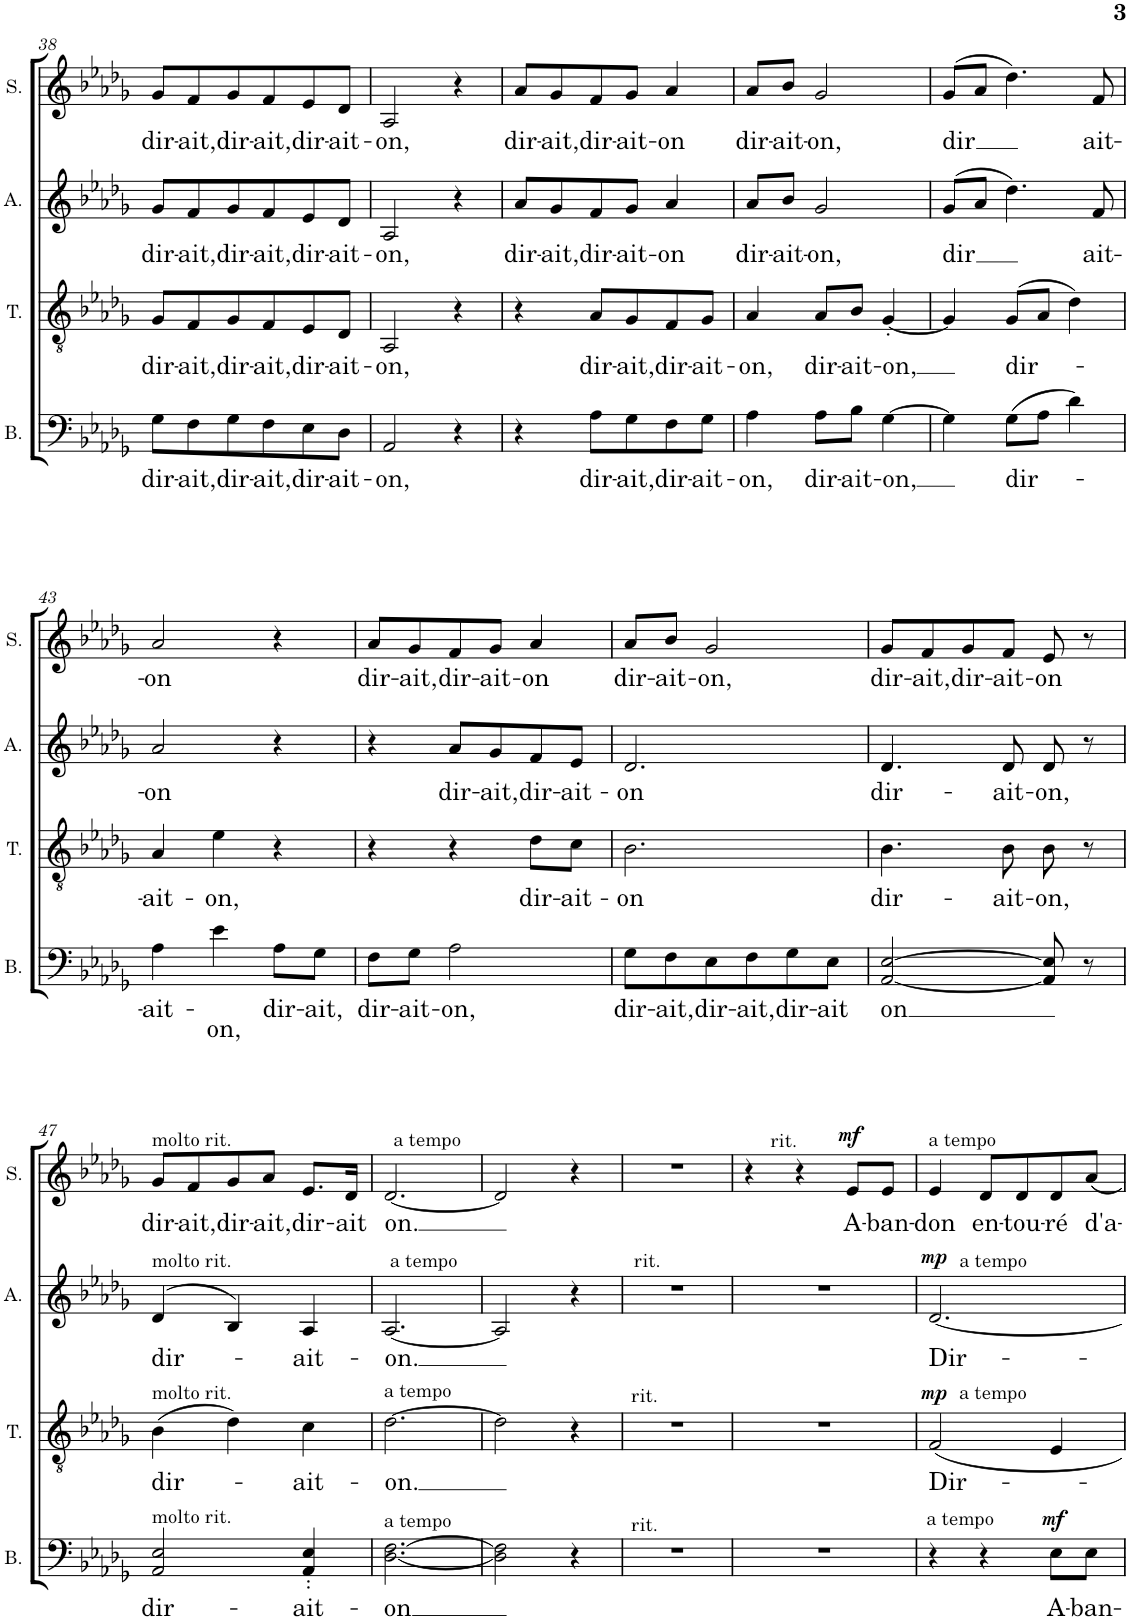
**kern	**text	**dynam	**kern	**text	**dynam	**kern	**text	**dynam	**kern	**text	**dynam
*part4	*part4	*part4	*part3	*part3	*part3	*part2	*part2	*part2	*part1	*part1	*part1
*staff4	*staff4	*staff4	*staff3	*staff3	*staff3	*staff2	*staff2	*staff2	*staff1	*staff1	*staff1
*I"Bass	*	*	*I"Tenor	*	*	*I"Alto	*	*	*I"Soprano	*	*
*I'B.	*	*	*I'T.	*	*	*I'A.	*	*	*I'S.	*	*
!!LO:PB:g=z
*clefF4	*	*	*clefGv2	*	*	*clefG2	*	*	*clefG2	*	*
*k[b-e-a-d-g-]	*	*	*k[b-e-a-d-g-]	*	*	*k[b-e-a-d-g-]	*	*	*k[b-e-a-d-g-]	*	*
*M3/4	*	*	*M3/4	*	*	*M3/4	*	*	*M3/4	*	*
=38	=38	=38	=38	=38	=38	=38	=38	=38	=38	=38	=38
!	!LO:LY:b	!	!	!LO:LY:b	!	!	!LO:LY:b	!	!	!LO:LY:b	!
8G-\L	dir-	.	8G-/L	dir-	.	8g-/L	dir-	.	8g-/L	dir-	.
!	!LO:LY:b	!	!	!LO:LY:b	!	!	!LO:LY:b	!	!	!LO:LY:b	!
8F\	-ait,	.	8F/	-ait,	.	8f/	-ait,	.	8f/	-ait,	.
!	!LO:LY:b	!	!	!LO:LY:b	!	!	!LO:LY:b	!	!	!LO:LY:b	!
8G-\	dir-	.	8G-/	dir-	.	8g-/	dir-	.	8g-/	dir-	.
!	!LO:LY:b	!	!	!LO:LY:b	!	!	!LO:LY:b	!	!	!LO:LY:b	!
8F\	-ait,	.	8F/	-ait,	.	8f/	-ait,	.	8f/	-ait,	.
!	!LO:LY:b	!	!	!LO:LY:b	!	!	!LO:LY:b	!	!	!LO:LY:b	!
8E-\	dir-	.	8E-/	dir-	.	8e-/	dir-	.	8e-/	dir-	.
!	!LO:LY:b	!	!	!LO:LY:b	!	!	!LO:LY:b	!	!	!LO:LY:b	!
8D-\J	-ait-	.	8D-/J	-ait-	.	8d-/J	-ait-	.	8d-/J	-ait-	.
=39	=39	=39	=39	=39	=39	=39	=39	=39	=39	=39	=39
!	!LO:LY:b	!	!	!LO:LY:b	!	!	!LO:LY:b	!	!	!LO:LY:b	!
2AA-/	-on,	.	2AA-/	-on,	.	2A-/	-on,	.	2A-/	-on,	.
4r	.	.	4r	.	.	4r	.	.	4r	.	.
=40	=40	=40	=40	=40	=40	=40	=40	=40	=40	=40	=40
!	!	!	!	!	!	!	!LO:LY:b	!	!	!LO:LY:b	!
4r	.	.	4r	.	.	8a-/L	dir-	.	8a-/L	dir-	.
!	!	!	!	!	!	!	!LO:LY:b	!	!	!LO:LY:b	!
.	.	.	.	.	.	8g-/	-ait,	.	8g-/	-ait,	.
!	!LO:LY:b	!	!	!LO:LY:b	!	!	!LO:LY:b	!	!	!LO:LY:b	!
8A-\L	dir-	.	8A-/L	dir-	.	8f/	dir-	.	8f/	dir-	.
!	!LO:LY:b	!	!	!LO:LY:b	!	!	!LO:LY:b	!	!	!LO:LY:b	!
8G-\	-ait,	.	8G-/	-ait,	.	8g-/J	-ait-	.	8g-/J	-ait-	.
!	!LO:LY:b	!	!	!LO:LY:b	!	!	!LO:LY:b	!	!	!LO:LY:b	!
8F\	dir-	.	8F/	dir-	.	4a-/	-on	.	4a-/	-on	.
!	!LO:LY:b	!	!	!LO:LY:b	!	!	!	!	!	!	!
8G-\J	-ait-	.	8G-/J	-ait-	.	.	.	.	.	.	.
=41	=41	=41	=41	=41	=41	=41	=41	=41	=41	=41	=41
!	!LO:LY:b	!	!	!LO:LY:b	!	!	!LO:LY:b	!	!	!LO:LY:b	!
4A-\	-on,	.	4A-/	-on,	.	8a-/L	dir-	.	8a-/L	dir-	.
!	!	!	!	!	!	!	!LO:LY:b	!	!	!LO:LY:b	!
.	.	.	.	.	.	8b-/J	-ait-	.	8b-/J	-ait-	.
!	!LO:LY:b	!	!	!LO:LY:b	!	!	!LO:LY:b	!	!	!LO:LY:b	!
8A-\L	dir-	.	8A-/L	dir-	.	2g-/	-on,	.	2g-/	-on,	.
!	!LO:LY:b	!	!	!LO:LY:b	!	!	!	!	!	!	!
8B-\J	-ait-	.	8B-/J	-ait-	.	.	.	.	.	.	.
!	!LO:LY:b	!	!	!LO:LY:b	!	!	!	!	!	!	!
[4G-\	-on,	.	[4G-'/	-on,	.	.	.	.	.	.	.
=42	=42	=42	=42	=42	=42	=42	=42	=42	=42	=42	=42
!	!	!	!	!	!	!	!LO:LY:b	!	!	!LO:LY:b	!
4G-\]	.	.	4G-/]	.	.	(8g-/L	dir	.	(8g-/L	dir	.
.	.	.	.	.	.	8a-/J	.	.	8a-/J	.	.
!	!LO:LY:b	!	!	!LO:LY:b	!	!	!	!	!	!	!
(8G-\L	dir-	.	(8G-/L	dir-	.	4.dd-\)	.	.	4.dd-\)	.	.
8A-\J	.	.	8A-/J	.	.	.	.	.	.	.	.
4d-\)	.	.	4d-\)	.	.	.	.	.	.	.	.
!	!	!	!	!	!	!	!LO:LY:b	!	!	!LO:LY:b	!
.	.	.	.	.	.	8f/	ait-	.	8f/	ait-	.
!!LO:LB:g=z
=43	=43	=43	=43	=43	=43	=43	=43	=43	=43	=43	=43
!	!LO:LY:b	!	!	!LO:LY:b	!	!	!LO:LY:b	!	!	!LO:LY:b	!
4A-\	-ait-	.	4A-/	-ait-	.	2a-/	-on	.	2a-/	-on	.
!	!LO:LY:b	!	!	!LO:LY:b	!	!	!	!	!	!	!
4e-\	-on,	.	4e-\	-on,	.	.	.	.	.	.	.
!	!LO:LY:b	!	!	!	!	!	!	!	!	!	!
8A-\L	dir-	.	4r	.	.	4r	.	.	4r	.	.
!	!LO:LY:b	!	!	!	!	!	!	!	!	!	!
8G-\J	-ait,	.	.	.	.	.	.	.	.	.	.
=44	=44	=44	=44	=44	=44	=44	=44	=44	=44	=44	=44
!	!LO:LY:b	!	!	!	!	!	!	!	!	!LO:LY:b	!
8F\L	dir-	.	4r	.	.	4r	.	.	8a-/L	dir-	.
!	!LO:LY:b	!	!	!	!	!	!	!	!	!LO:LY:b	!
8G-\J	-ait-	.	.	.	.	.	.	.	8g-/	-ait,	.
!	!LO:LY:b	!	!	!	!	!	!LO:LY:b	!	!	!LO:LY:b	!
2A-\	-on,	.	4r	.	.	8a-/L	dir-	.	8f/	dir-	.
!	!	!	!	!	!	!	!LO:LY:b	!	!	!LO:LY:b	!
.	.	.	.	.	.	8g-/	-ait,	.	8g-/J	-ait-	.
!	!	!	!	!LO:LY:b	!	!	!LO:LY:b	!	!	!LO:LY:b	!
.	.	.	8d-\L	dir-	.	8f/	dir-	.	4a-/	-on	.
!	!	!	!	!LO:LY:b	!	!	!LO:LY:b	!	!	!	!
.	.	.	8c\J	-ait-	.	8e-/J	-ait-	.	.	.	.
=45	=45	=45	=45	=45	=45	=45	=45	=45	=45	=45	=45
!	!LO:LY:b	!	!	!LO:LY:b	!	!	!LO:LY:b	!	!	!LO:LY:b	!
8G-\L	dir-	.	2.B-\	-on	.	2.d-/	-on	.	8a-/L	dir-	.
!	!LO:LY:b	!	!	!	!	!	!	!	!	!LO:LY:b	!
8F\	-ait,	.	.	.	.	.	.	.	8b-/J	-ait-	.
!	!LO:LY:b	!	!	!	!	!	!	!	!	!LO:LY:b	!
8E-\	dir-	.	.	.	.	.	.	.	2g-/	-on,	.
!	!LO:LY:b	!	!	!	!	!	!	!	!	!	!
8F\	-ait,	.	.	.	.	.	.	.	.	.	.
!	!LO:LY:b	!	!	!	!	!	!	!	!	!	!
8G-\	dir-	.	.	.	.	.	.	.	.	.	.
!	!LO:LY:b	!	!	!	!	!	!	!	!	!	!
8E-\J	-ait	.	.	.	.	.	.	.	.	.	.
=46	=46	=46	=46	=46	=46	=46	=46	=46	=46	=46	=46
!	!LO:LY:b	!	!	!LO:LY:b	!	!	!LO:LY:b	!	!	!LO:LY:b	!
[2AA-/ [2E-/	on	.	4.B-\	dir-	.	4.d-/	dir-	.	8g-/L	dir-	.
!	!	!	!	!	!	!	!	!	!	!LO:LY:b	!
.	.	.	.	.	.	.	.	.	8f/	-ait,	.
!	!	!	!	!	!	!	!	!	!	!LO:LY:b	!
.	.	.	.	.	.	.	.	.	8g-/	dir-	.
!	!	!	!	!LO:LY:b	!	!	!LO:LY:b	!	!	!LO:LY:b	!
.	.	.	8B-\	-ait-	.	8d-/	-ait-	.	8f/J	-ait-	.
!	!	!	!	!LO:LY:b	!	!	!LO:LY:b	!	!	!LO:LY:b	!
8AA-/] 8E-/]	.	.	8B-\	-on,	.	8d-/	-on,	.	8e-/	-on	.
8r	.	.	8r	.	.	8r	.	.	8r	.	.
!!LO:LB:g=z
=47	=47	=47	=47	=47	=47	=47	=47	=47	=47	=47	=47
!	!	!	!	!	!	!	!	!	!LO:TX:a:t=molto rit.	!	!
!	!	!	!	!	!	!LO:TX:a:t=molto rit.	!	!	!	!	!
!	!	!	!LO:TX:a:t=molto rit.	!	!	!	!	!	!	!	!
!LO:TX:a:t=molto rit.	!	!	!	!	!	!	!	!	!	!	!
!	!LO:LY:b	!	!	!LO:LY:b	!	!	!LO:LY:b	!	!	!LO:LY:b	!
2AA-/ 2E-/	dir-	.	(4B-\	dir-	.	(>4d-/	dir-	.	8g-/L	dir-	.
!	!	!	!	!	!	!	!	!	!	!LO:LY:b	!
.	.	.	.	.	.	.	.	.	8f/	-ait,	.
!	!	!	!	!	!	!	!	!	!	!LO:LY:b	!
.	.	.	4d-\)	.	.	4B-/)	.	.	8g-/	dir-	.
!	!	!	!	!	!	!	!	!	!	!LO:LY:b	!
.	.	.	.	.	.	.	.	.	8a-/J	-ait,	.
!	!LO:LY:b	!	!	!LO:LY:b	!	!	!LO:LY:b	!	!	!LO:LY:b	!
4AA-/' 4E-/'	-ait-	.	4c\	-ait-	.	4A-/	-ait-	.	8.e-/L	dir-	.
!	!	!	!	!	!	!	!	!	!LO:TX:a:t=a tempo	!	!
!	!	!	!	!	!	!	!	!	!	!LO:LY:b	!
.	.	.	.	.	.	.	.	.	16d-/Jk	-ait	.
=48	=48	=48	=48	=48	=48	=48	=48	=48	=48	=48	=48
!	!	!	!	!	!	!LO:TX:a:t=a tempo	!	!	!	!	!
!	!	!	!LO:TX:a:t=a tempo	!	!	!	!	!	!	!	!
!LO:TX:a:t=a tempo	!	!	!	!	!	!	!	!	!	!	!
!	!LO:LY:b	!	!	!LO:LY:b	!	!	!LO:LY:b	!	!	!LO:LY:b	!
[2.D-\ [2.F\	-on	.	[2.d-\	-on.	.	[2.A-/	-on.	.	[2.d-/	on.	.
=49	=49	=49	=49	=49	=49	=49	=49	=49	=49	=49	=49
!	!	!	!	!	!	!LO:TX:a:t=rit.	!	!	!	!	!
!	!	!	!LO:TX:a:t=rit.	!	!	!	!	!	!	!	!
!LO:TX:a:t=rit.	!	!	!	!	!	!	!	!	!	!	!
2D-\] 2F\]	.	.	2d-\]	.	.	2A-/]	.	.	2d-/]	.	.
4r	.	.	4r	.	.	4r	.	.	4r	.	.
=50	=50	=50	=50	=50	=50	=50	=50	=50	=50	=50	=50
2.r	.	.	2.r	.	.	2.r	.	.	2.r	.	.
=51	=51	=51	=51	=51	=51	=51	=51	=51	=51	=51	=51
2.r	.	.	2.r	.	.	2.r	.	.	4r	.	.
.	.	.	.	.	.	.	.	.	4r	.	.
!	!	!	!	!	!	!	!	!	!LO:TX:a:t=rit.	!	!
!	!	!	!	!	!	!	!	!	!	!LO:LY:b	!LO:DY:a
.	.	.	.	.	.	.	.	.	8e-/L	A-	mf
!	!	!	!	!	!	!	!	!	!	!LO:LY:b	!
.	.	.	.	.	.	.	.	.	8e-/J	-ban-	.
=52	=52	=52	=52	=52	=52	=52	=52	=52	=52	=52	=52
!	!	!	!	!	!	!	!	!	!LO:TX:a:t=a tempo	!	!
!	!	!	!	!	!	!LO:TX:a:t=a tempo	!	!	!	!	!
!	!	!	!LO:TX:a:t=a tempo	!	!	!	!	!	!	!	!
!	!	!	!	!LO:LY:b	!LO:DY:a	!	!LO:LY:b	!LO:DY:a	!	!LO:LY:b	!
4r	.	.	2F/	Dir-	mp	[2.d-/	Dir-	mp	4e-/	-don	.
!	!	!	!	!	!	!	!	!	!	!LO:LY:b	!
4r	.	.	.	.	.	.	.	.	8d-/L	en-	.
!	!	!	!	!	!	!	!	!	!	!LO:LY:b	!
.	.	.	.	.	.	.	.	.	8d-/	-tou-	.
!LO:TX:a:t=a tempo	!	!	!	!	!	!	!	!	!	!	!
!	!LO:LY:b	!LO:DY:a	!	!	!	!	!	!	!	!LO:LY:b	!
8E-\L	A-	mf	4E-/	.	.	.	.	.	8d-/	-ré	.
!	!LO:LY:b	!	!	!	!	!	!	!	!	!LO:LY:b	!
8E-\J	-ban-	.	.	.	.	.	.	.	8a-/J	d'a-	.
=	=	=	=	=	=	=	=	=	=	=	=
*-	*-	*-	*-	*-	*-	*-	*-	*-	*-	*-	*-
